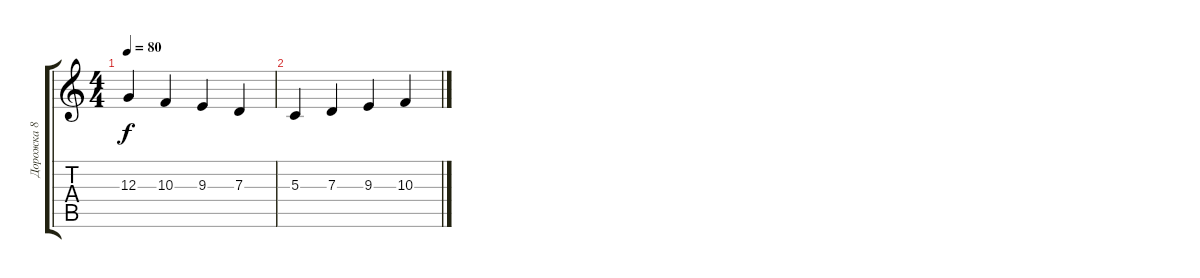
\track ("Дорожка 8" "Дорожка 8") {instrument sopranosax}
\staff {score tabs}
\tuning (E4 B3 G3 D3 A2 E2) {hide}
\ts (4 4)
\tempo 80
\clef g2
\ks c
12.3.4{dy f} 10.3.4 9.3.4 7.3.4 |
5.3.4 7.3.4 9.3.4 10.3.4
